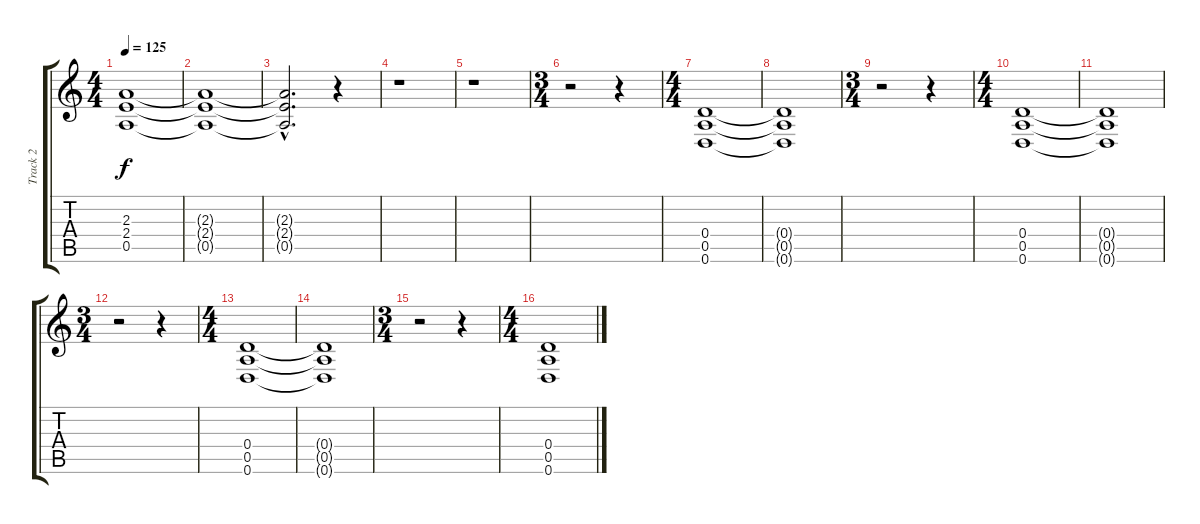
\track ("Track 2" "Track 2") {instrument distortionguitar}
\staff {score tabs}
\tuning (E4 B3 G3 D3 A2 D2) {hide}
\ts (4 4)
\tempo 125
\clef g2
\ks c
(2.3 2.4 0.5).1{dy f} |
(2.3{t} 2.4{t} 0.5{t}).1{volume 0} |
(2.3{hac t} 2.4{hac t} 0.5{hac t}).2{d} r.4 |
r.1 |
r.1 |
\ts (3 4)
r.2 r.4 |
\ts (4 4)
(0.4 0.5 0.6).1{volume 13} |
(0.4{t} 0.5{t} 0.6{t}).1 |
\ts (3 4)
r.2 r.4 |
\ts (4 4)
(0.4 0.5 0.6).1{volume 13} |
(0.4{t} 0.5{t} 0.6{t}).1 |
\ts (3 4)
r.2 r.4 |
\ts (4 4)
(0.4 0.5 0.6).1{volume 13} |
(0.4{t} 0.5{t} 0.6{t}).1 |
\ts (3 4)
r.2 r.4 |
\ts (4 4)
(0.4 0.5 0.6).1{volume 13}
